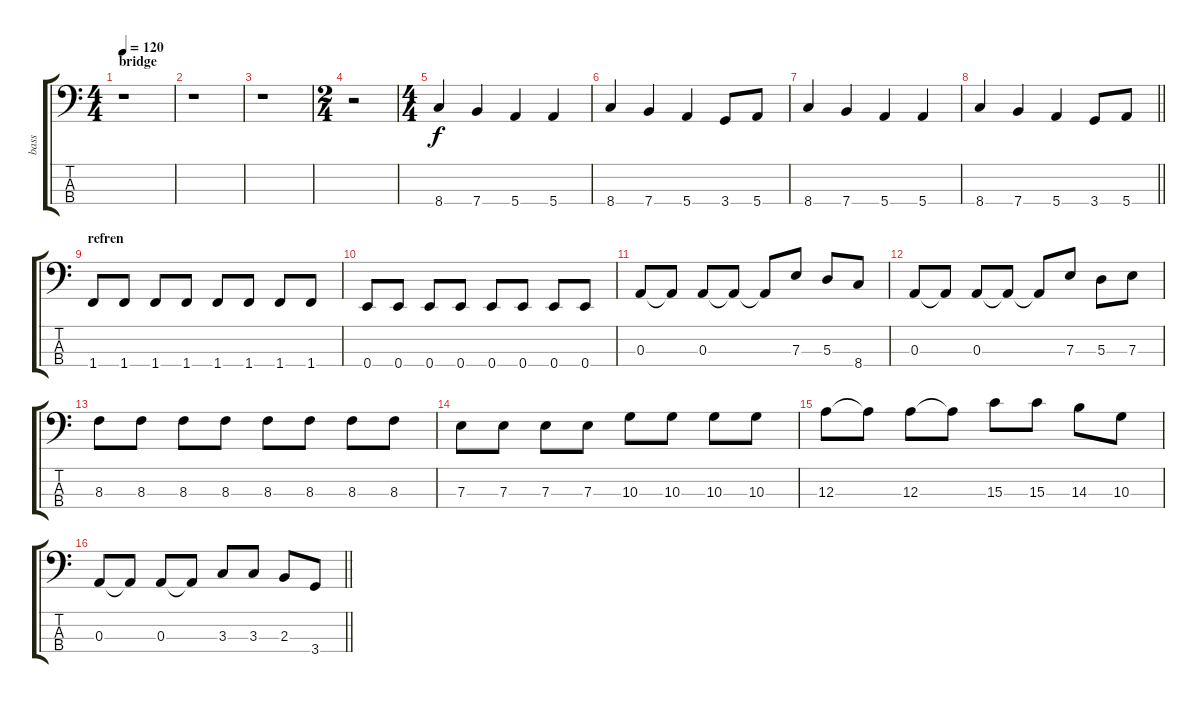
\track ("bass" "bass") {instrument electricbasspick}
\staff {score tabs}
\tuning (G2 D2 A1 E1) {hide}
\ts (4 4)
\section ("" "bridge")
\tempo 120
\clef f4
\ks c
r.1{dy f} |
r.1 |
r.1 |
\ts (2 4)
r.2 |
\ts (4 4)
8.4.4 7.4.4 5.4.4 5.4.4 |
8.4.4 7.4.4 5.4.4 3.4.8 5.4.8 |
8.4.4 7.4.4 5.4.4 5.4.4 |
\barLineRight lightlight
8.4.4 7.4.4 5.4.4 3.4.8 5.4.8 |
\section ("" "refren")
1.4.8 1.4.8 1.4.8 1.4.8 1.4.8 1.4.8 1.4.8 1.4.8 |
0.4.8 0.4.8 0.4.8 0.4.8 0.4.8 0.4.8 0.4.8 0.4.8 |
0.3.8 0.3{t}.8 0.3.8 0.3{t}.8 0.3{t}.8 7.3.8 5.3.8 8.4.8 |
0.3.8 0.3{t}.8 0.3.8 0.3{t}.8 0.3{t}.8 7.3.8 5.3.8 7.3.8 |
8.3.8 8.3.8 8.3.8 8.3.8 8.3.8 8.3.8 8.3.8 8.3.8 |
7.3.8 7.3.8 7.3.8 7.3.8 10.3.8 10.3.8 10.3.8 10.3.8 |
12.3.8 12.3{t}.8 12.3.8 12.3{t}.8 15.3.8 15.3.8 14.3.8 10.3.8 |
\barLineRight lightlight
0.3.8 0.3{t}.8 0.3.8 0.3{t}.8 3.3.8 3.3.8 2.3.8 3.4.8
